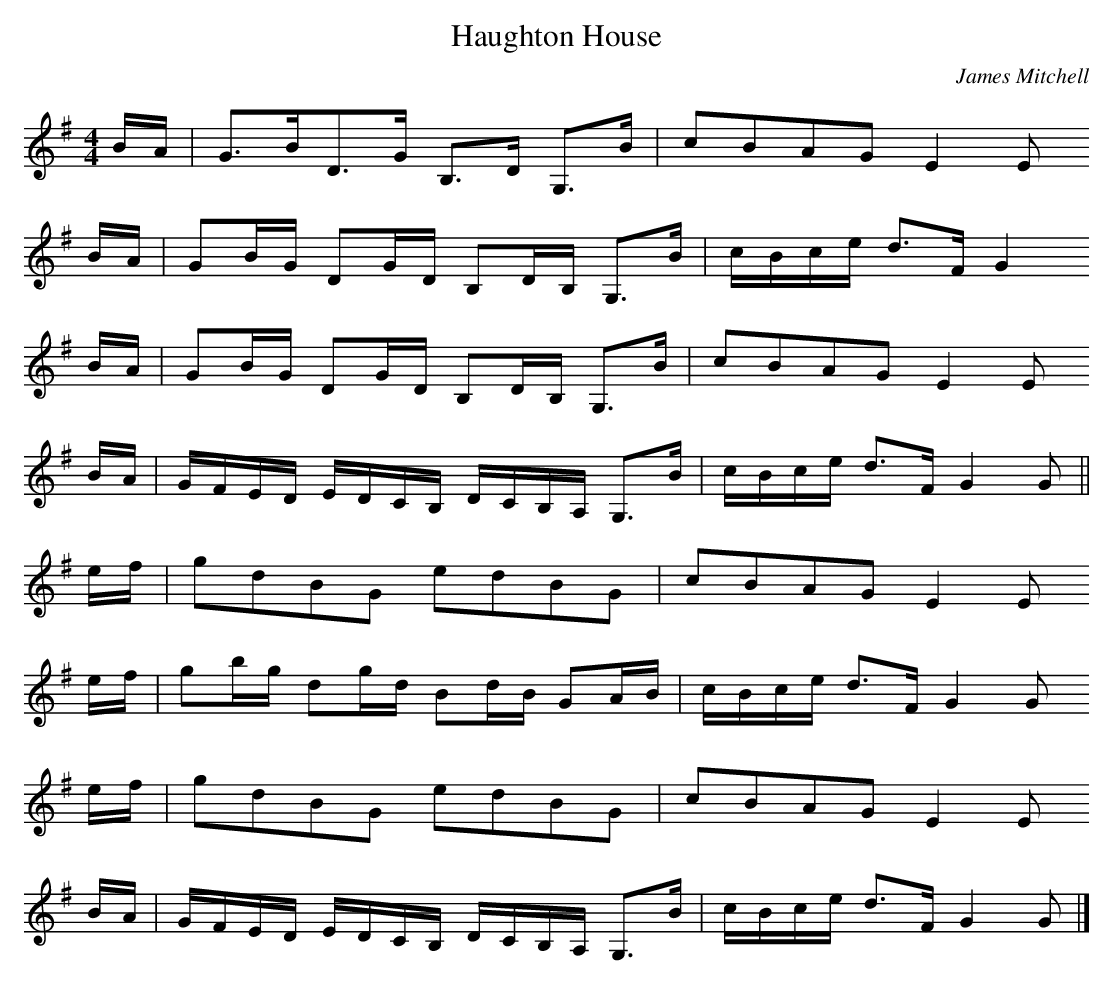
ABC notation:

X:1
T:Haughton House
C:James Mitchell
M:4/4
L:1/8
K:G
B/A/ | G>BD>G             B,>D       G,>B  | cBAG     E2  E
B/A/ | GB/G/    DG/D/     B,D/B,/    G,>B  | c/B/c/e/ d>F G2
B/A/ | GB/G/    DG/D/     B,D/B,/    G,>B  | cBAG     E2 E
B/A/ | G/F/E/D/ E/D/C/B,/ D/C/B,/A,/ G,>B  | c/B/c/e/ d>F G2 G ||
e/f/ | gdBG               edBG             | cBAG     E2  E
e/f/ | gb/g/    dg/d/     Bd/B/      GA/B/ | c/B/c/e/ d>F G2 G
e/f/ | gdBG               edBG             | cBAG     E2  E
B/A/ | G/F/E/D/ E/D/C/B,/ D/C/B,/A,/ G,>B  | c/B/c/e/ d>F G2 G |]
